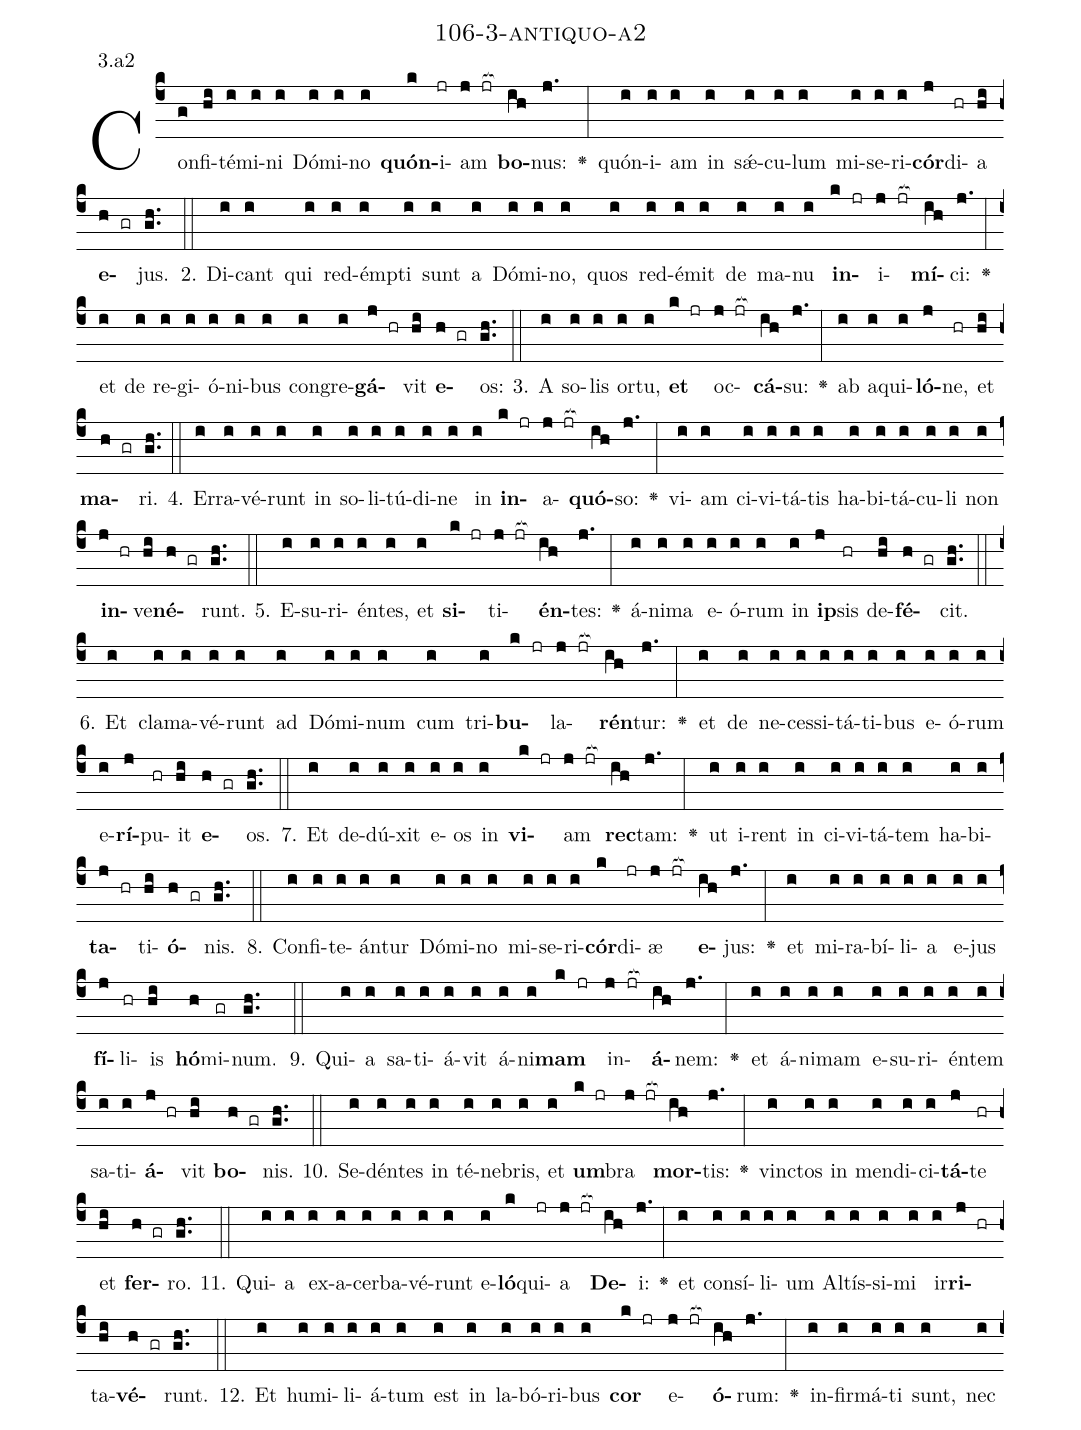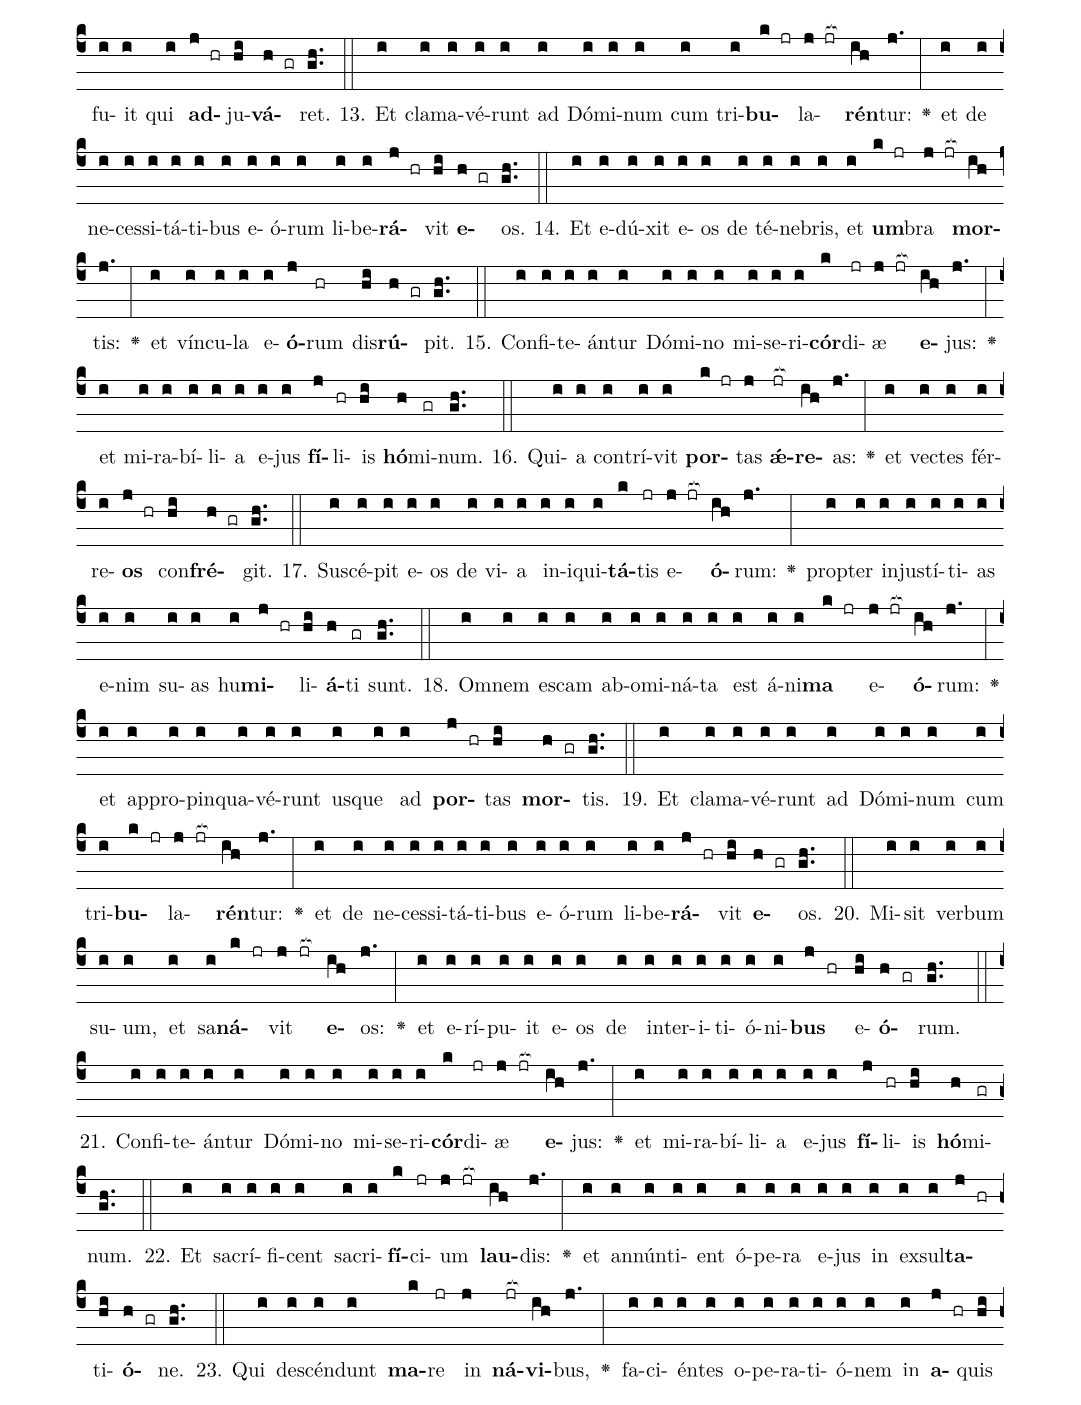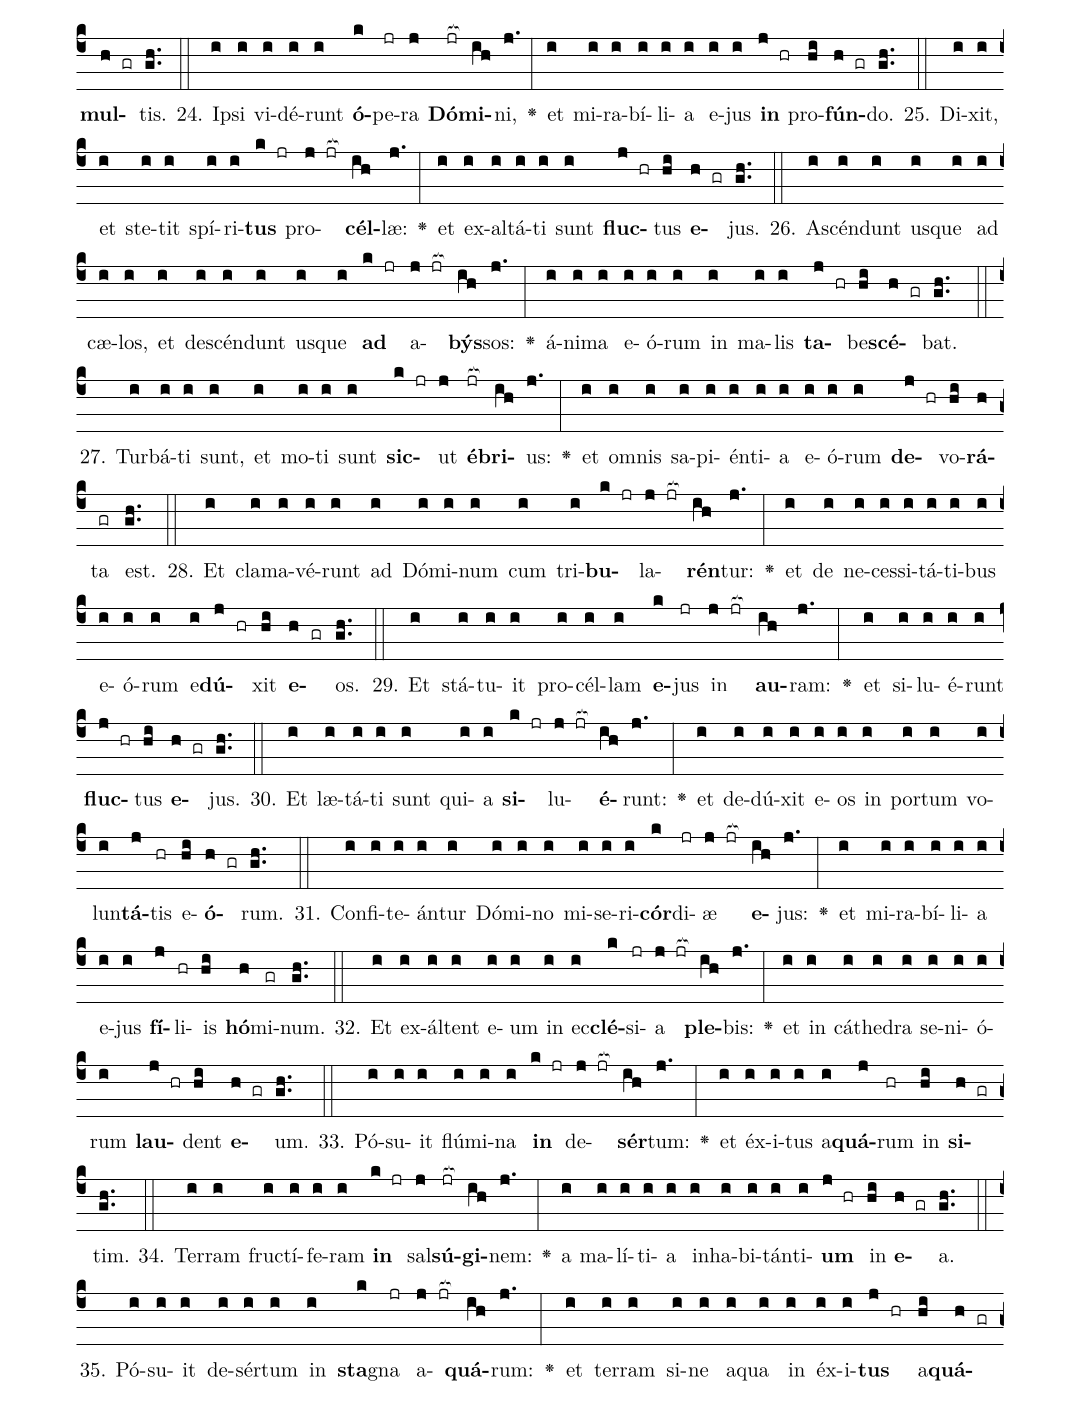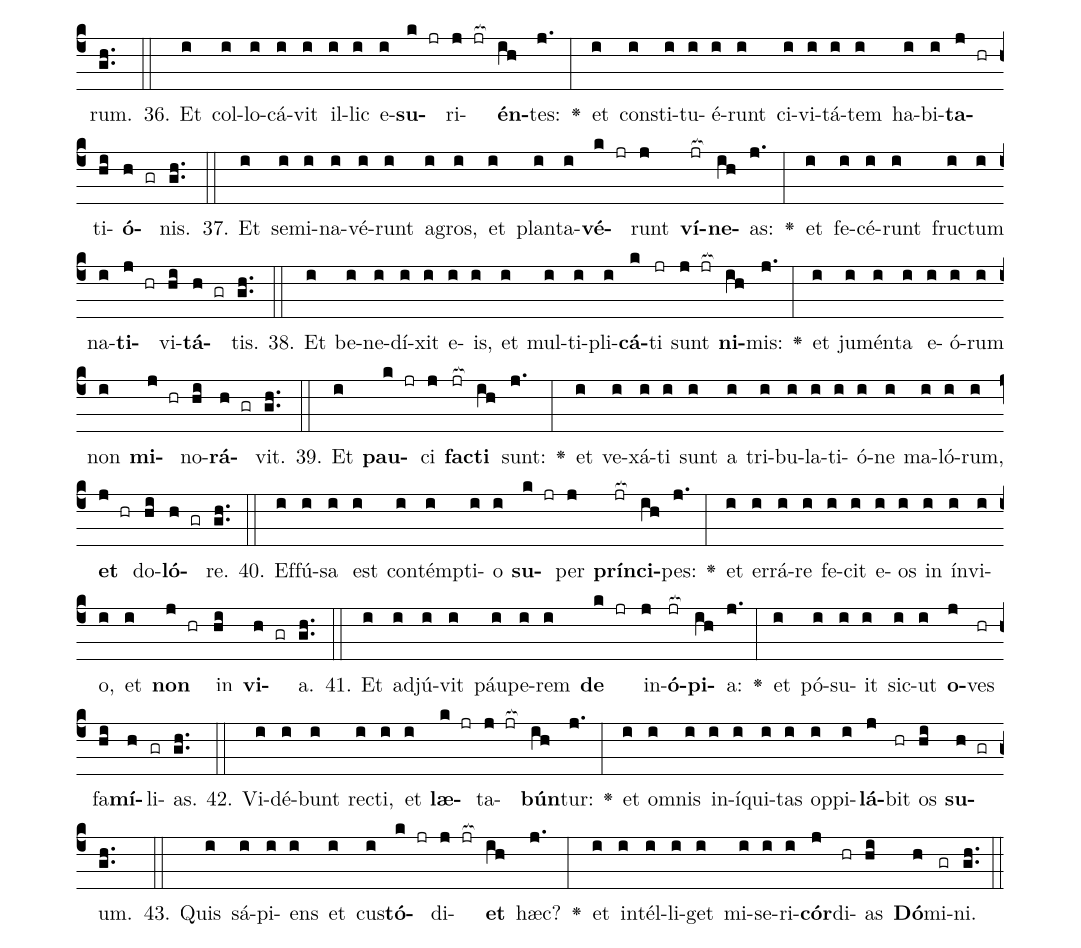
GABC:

name: 106-3-antiquo-a2;
annotation: 3.a2;
%%
(c4)Con(g)fi(hi)té(i)mi(i)ni(i) Dó(i)mi(i)no(i) <b>quón</b>(k)i(jr)am(j jr[ocb:1{]) <b>bo</b>(ih[ocb:0}])nus:(j.) <v>\greheightstar</v>(:) quón(i)i(i)am(i) in(i) sǽ(i)cu(i)lum(i) mi(i)se(i)ri(i)<b>cór</b>(j)di(hr)a(hi) <b>e</b>(h gr)jus.(gh..) (::)
2. Di(i)cant(i) qui(i) red(i)émp(i)ti(i) sunt(i) a(i) Dó(i)mi(i)no,(i) quos(i) red(i)é(i)mit(i) de(i) ma(i)nu(i) <b>in</b>(k jr)i(j jr[ocb:1{])<b>mí</b>(ih[ocb:0}])ci:(j.) <v>\greheightstar</v>(:) et(i) de(i) re(i)gi(i)ó(i)ni(i)bus(i) con(i)gre(i)<b>gá</b>(j hr)vit(hi) <b>e</b>(h gr)os:(gh..) (::)
3. A(i) so(i)lis(i) or(i)tu,(i) <b>et</b>(k jr) oc(j jr[ocb:1{])<b>cá</b>(ih[ocb:0}])su:(j.) <v>\greheightstar</v>(:) ab(i) a(i)qui(i)<b>ló</b>(j)ne,(hr) et(hi) <b>ma</b>(h gr)ri.(gh..) (::)
4. Er(i)ra(i)vé(i)runt(i) in(i) so(i)li(i)tú(i)di(i)ne(i) in(i) <b>in</b>(k jr)a(j jr[ocb:1{])<b>quó</b>(ih[ocb:0}])so:(j.) <v>\greheightstar</v>(:) vi(i)am(i) ci(i)vi(i)tá(i)tis(i) ha(i)bi(i)tá(i)cu(i)li(i) non(i) <b>in</b>(j hr)ve(hi)<b>né</b>(h gr)runt.(gh..) (::)
5. E(i)su(i)ri(i)én(i)tes,(i) et(i) <b>si</b>(k jr)ti(j jr[ocb:1{])<b>én</b>(ih[ocb:0}])tes:(j.) <v>\greheightstar</v>(:) á(i)ni(i)ma(i) e(i)ó(i)rum(i) in(i) <b>ip</b>(j)sis(hr) de(hi)<b>fé</b>(h gr)cit.(gh..) (::)
6. Et(i) cla(i)ma(i)vé(i)runt(i) ad(i) Dó(i)mi(i)num(i) cum(i) tri(i)<b>bu</b>(k jr)la(j jr[ocb:1{])<b>rén</b>(ih[ocb:0}])tur:(j.) <v>\greheightstar</v>(:) et(i) de(i) ne(i)ces(i)si(i)tá(i)ti(i)bus(i) e(i)ó(i)rum(i) e(i)<b>rí</b>(j)pu(hr)it(hi) <b>e</b>(h gr)os.(gh..) (::)
7. Et(i) de(i)dú(i)xit(i) e(i)os(i) in(i) <b>vi</b>(k jr)am(j jr[ocb:1{]) <b>rec</b>(ih[ocb:0}])tam:(j.) <v>\greheightstar</v>(:) ut(i) i(i)rent(i) in(i) ci(i)vi(i)tá(i)tem(i) ha(i)bi(i)<b>ta</b>(j hr)ti(hi)<b>ó</b>(h gr)nis.(gh..) (::)
8. Con(i)fi(i)te(i)án(i)tur(i) Dó(i)mi(i)no(i) mi(i)se(i)ri(i)<b>cór</b>(k)di(jr)æ(j jr[ocb:1{]) <b>e</b>(ih[ocb:0}])jus:(j.) <v>\greheightstar</v>(:) et(i) mi(i)ra(i)bí(i)li(i)a(i) e(i)jus(i) <b>fí</b>(j)li(hr)is(hi) <b>hó</b>(h)mi(gr)num.(gh..) (::)
9. Qui(i)a(i) sa(i)ti(i)á(i)vit(i) á(i)ni(i)<b>mam</b>(k jr) in(j jr[ocb:1{])<b>á</b>(ih[ocb:0}])nem:(j.) <v>\greheightstar</v>(:) et(i) á(i)ni(i)mam(i) e(i)su(i)ri(i)én(i)tem(i) sa(i)ti(i)<b>á</b>(j hr)vit(hi) <b>bo</b>(h gr)nis.(gh..) (::)
10. Se(i)dén(i)tes(i) in(i) té(i)ne(i)bris,(i) et(i) <b>um</b>(k jr)bra(j jr[ocb:1{]) <b>mor</b>(ih[ocb:0}])tis:(j.) <v>\greheightstar</v>(:) vinc(i)tos(i) in(i) men(i)di(i)ci(i)<b>tá</b>(j)te(hr) et(hi) <b>fer</b>(h gr)ro.(gh..) (::)
11. Qui(i)a(i) ex(i)a(i)cer(i)ba(i)vé(i)runt(i) e(i)<b>ló</b>(k)qui(jr)a(j jr[ocb:1{]) <b>De</b>(ih[ocb:0}])i:(j.) <v>\greheightstar</v>(:) et(i) con(i)sí(i)li(i)um(i) Al(i)tís(i)si(i)mi(i) ir(i)<b>ri</b>(j hr)ta(hi)<b>vé</b>(h gr)runt.(gh..) (::)
12. Et(i) hu(i)mi(i)li(i)á(i)tum(i) est(i) in(i) la(i)bó(i)ri(i)bus(i) <b>cor</b>(k jr) e(j jr[ocb:1{])<b>ó</b>(ih[ocb:0}])rum:(j.) <v>\greheightstar</v>(:) in(i)fir(i)má(i)ti(i) sunt,(i) nec(i) fu(i)it(i) qui(i) <b>ad</b>(j hr)ju(hi)<b>vá</b>(h gr)ret.(gh..) (::)
13. Et(i) cla(i)ma(i)vé(i)runt(i) ad(i) Dó(i)mi(i)num(i) cum(i) tri(i)<b>bu</b>(k jr)la(j jr[ocb:1{])<b>rén</b>(ih[ocb:0}])tur:(j.) <v>\greheightstar</v>(:) et(i) de(i) ne(i)ces(i)si(i)tá(i)ti(i)bus(i) e(i)ó(i)rum(i) li(i)be(i)<b>rá</b>(j hr)vit(hi) <b>e</b>(h gr)os.(gh..) (::)
14. Et(i) e(i)dú(i)xit(i) e(i)os(i) de(i) té(i)ne(i)bris,(i) et(i) <b>um</b>(k jr)bra(j jr[ocb:1{]) <b>mor</b>(ih[ocb:0}])tis:(j.) <v>\greheightstar</v>(:) et(i) vín(i)cu(i)la(i) e(i)<b>ó</b>(j)rum(hr) dis(hi)<b>rú</b>(h gr)pit.(gh..) (::)
15. Con(i)fi(i)te(i)án(i)tur(i) Dó(i)mi(i)no(i) mi(i)se(i)ri(i)<b>cór</b>(k)di(jr)æ(j jr[ocb:1{]) <b>e</b>(ih[ocb:0}])jus:(j.) <v>\greheightstar</v>(:) et(i) mi(i)ra(i)bí(i)li(i)a(i) e(i)jus(i) <b>fí</b>(j)li(hr)is(hi) <b>hó</b>(h)mi(gr)num.(gh..) (::)
16. Qui(i)a(i) con(i)trí(i)vit(i) <b>por</b>(k jr)tas(j) <b>ǽ</b>(jr[ocb:1{])<b>re</b>(ih[ocb:0}])as:(j.) <v>\greheightstar</v>(:) et(i) vec(i)tes(i) fér(i)re(i)<b>os</b>(j hr) con(hi)<b>fré</b>(h gr)git.(gh..) (::)
17. Su(i)scé(i)pit(i) e(i)os(i) de(i) vi(i)a(i) in(i)i(i)qui(i)<b>tá</b>(k)tis(jr) e(j jr[ocb:1{])<b>ó</b>(ih[ocb:0}])rum:(j.) <v>\greheightstar</v>(:) prop(i)ter(i) in(i)jus(i)tí(i)ti(i)as(i) e(i)nim(i) su(i)as(i) hu(i)<b>mi</b>(j hr)li(hi)<b>á</b>(h)ti(gr) sunt.(gh..) (::)
18. Om(i)nem(i) es(i)cam(i) ab(i)o(i)mi(i)ná(i)ta(i) est(i) á(i)ni(i)<b>ma</b>(k jr) e(j jr[ocb:1{])<b>ó</b>(ih[ocb:0}])rum:(j.) <v>\greheightstar</v>(:) et(i) ap(i)pro(i)pin(i)qua(i)vé(i)runt(i) us(i)que(i) ad(i) <b>por</b>(j hr)tas(hi) <b>mor</b>(h gr)tis.(gh..) (::)
19. Et(i) cla(i)ma(i)vé(i)runt(i) ad(i) Dó(i)mi(i)num(i) cum(i) tri(i)<b>bu</b>(k jr)la(j jr[ocb:1{])<b>rén</b>(ih[ocb:0}])tur:(j.) <v>\greheightstar</v>(:) et(i) de(i) ne(i)ces(i)si(i)tá(i)ti(i)bus(i) e(i)ó(i)rum(i) li(i)be(i)<b>rá</b>(j hr)vit(hi) <b>e</b>(h gr)os.(gh..) (::)
20. Mi(i)sit(i) ver(i)bum(i) su(i)um,(i) et(i) sa(i)<b>ná</b>(k jr)vit(j jr[ocb:1{]) <b>e</b>(ih[ocb:0}])os:(j.) <v>\greheightstar</v>(:) et(i) e(i)rí(i)pu(i)it(i) e(i)os(i) de(i) in(i)ter(i)i(i)ti(i)ó(i)ni(i)<b>bus</b>(j hr) e(hi)<b>ó</b>(h gr)rum.(gh..) (::)
21. Con(i)fi(i)te(i)án(i)tur(i) Dó(i)mi(i)no(i) mi(i)se(i)ri(i)<b>cór</b>(k)di(jr)æ(j jr[ocb:1{]) <b>e</b>(ih[ocb:0}])jus:(j.) <v>\greheightstar</v>(:) et(i) mi(i)ra(i)bí(i)li(i)a(i) e(i)jus(i) <b>fí</b>(j)li(hr)is(hi) <b>hó</b>(h)mi(gr)num.(gh..) (::)
22. Et(i) sa(i)crí(i)fi(i)cent(i) sa(i)cri(i)<b>fí</b>(k)ci(jr)um(j jr[ocb:1{]) <b>lau</b>(ih[ocb:0}])dis:(j.) <v>\greheightstar</v>(:) et(i) an(i)nún(i)ti(i)ent(i) ó(i)pe(i)ra(i) e(i)jus(i) in(i) ex(i)sul(i)<b>ta</b>(j hr)ti(hi)<b>ó</b>(h gr)ne.(gh..) (::)
23. Qui(i) de(i)scén(i)dunt(i) <b>ma</b>(k)re(jr) in(j) <b>ná</b>(jr[ocb:1{])<b>vi</b>(ih[ocb:0}])bus,(j.) <v>\greheightstar</v>(:) fa(i)ci(i)én(i)tes(i) o(i)pe(i)ra(i)ti(i)ó(i)nem(i) in(i) <b>a</b>(j hr)quis(hi) <b>mul</b>(h gr)tis.(gh..) (::)
24. Ip(i)si(i) vi(i)dé(i)runt(i) <b>ó</b>(k)pe(jr)ra(j) <b>Dó</b>(jr[ocb:1{])<b>mi</b>(ih[ocb:0}])ni,(j.) <v>\greheightstar</v>(:) et(i) mi(i)ra(i)bí(i)li(i)a(i) e(i)jus(i) <b>in</b>(j hr) pro(hi)<b>fún</b>(h gr)do.(gh..) (::)
25. Di(i)xit,(i) et(i) ste(i)tit(i) spí(i)ri(i)<b>tus</b>(k jr) pro(j jr[ocb:1{])<b>cél</b>(ih[ocb:0}])læ:(j.) <v>\greheightstar</v>(:) et(i) ex(i)al(i)tá(i)ti(i) sunt(i) <b>fluc</b>(j hr)tus(hi) <b>e</b>(h gr)jus.(gh..) (::)
26. A(i)scén(i)dunt(i) us(i)que(i) ad(i) cæ(i)los,(i) et(i) de(i)scén(i)dunt(i) us(i)que(i) <b>ad</b>(k jr) a(j jr[ocb:1{])<b>býs</b>(ih[ocb:0}])sos:(j.) <v>\greheightstar</v>(:) á(i)ni(i)ma(i) e(i)ó(i)rum(i) in(i) ma(i)lis(i) <b>ta</b>(j hr)be(hi)<b>scé</b>(h gr)bat.(gh..) (::)
27. Tur(i)bá(i)ti(i) sunt,(i) et(i) mo(i)ti(i) sunt(i) <b>sic</b>(k jr)ut(j) <b>é</b>(jr[ocb:1{])<b>bri</b>(ih[ocb:0}])us:(j.) <v>\greheightstar</v>(:) et(i) om(i)nis(i) sa(i)pi(i)én(i)ti(i)a(i) e(i)ó(i)rum(i) <b>de</b>(j hr)vo(hi)<b>rá</b>(h)ta(gr) est.(gh..) (::)
28. Et(i) cla(i)ma(i)vé(i)runt(i) ad(i) Dó(i)mi(i)num(i) cum(i) tri(i)<b>bu</b>(k jr)la(j jr[ocb:1{])<b>rén</b>(ih[ocb:0}])tur:(j.) <v>\greheightstar</v>(:) et(i) de(i) ne(i)ces(i)si(i)tá(i)ti(i)bus(i) e(i)ó(i)rum(i) e(i)<b>dú</b>(j hr)xit(hi) <b>e</b>(h gr)os.(gh..) (::)
29. Et(i) stá(i)tu(i)it(i) pro(i)cél(i)lam(i) <b>e</b>(k)jus(jr) in(j jr[ocb:1{]) <b>au</b>(ih[ocb:0}])ram:(j.) <v>\greheightstar</v>(:) et(i) si(i)lu(i)é(i)runt(i) <b>fluc</b>(j hr)tus(hi) <b>e</b>(h gr)jus.(gh..) (::)
30. Et(i) læ(i)tá(i)ti(i) sunt(i) qui(i)a(i) <b>si</b>(k jr)lu(j jr[ocb:1{])<b>é</b>(ih[ocb:0}])runt:(j.) <v>\greheightstar</v>(:) et(i) de(i)dú(i)xit(i) e(i)os(i) in(i) por(i)tum(i) vo(i)lun(i)<b>tá</b>(j)tis(hr) e(hi)<b>ó</b>(h gr)rum.(gh..) (::)
31. Con(i)fi(i)te(i)án(i)tur(i) Dó(i)mi(i)no(i) mi(i)se(i)ri(i)<b>cór</b>(k)di(jr)æ(j jr[ocb:1{]) <b>e</b>(ih[ocb:0}])jus:(j.) <v>\greheightstar</v>(:) et(i) mi(i)ra(i)bí(i)li(i)a(i) e(i)jus(i) <b>fí</b>(j)li(hr)is(hi) <b>hó</b>(h)mi(gr)num.(gh..) (::)
32. Et(i) ex(i)ál(i)tent(i) e(i)um(i) in(i) ec(i)<b>clé</b>(k)si(jr)a(j jr[ocb:1{]) <b>ple</b>(ih[ocb:0}])bis:(j.) <v>\greheightstar</v>(:) et(i) in(i) cá(i)the(i)dra(i) se(i)ni(i)ó(i)rum(i) <b>lau</b>(j hr)dent(hi) <b>e</b>(h gr)um.(gh..) (::)
33. Pó(i)su(i)it(i) flú(i)mi(i)na(i) <b>in</b>(k jr) de(j jr[ocb:1{])<b>sér</b>(ih[ocb:0}])tum:(j.) <v>\greheightstar</v>(:) et(i) éx(i)i(i)tus(i) a(i)<b>quá</b>(j)rum(hr) in(hi) <b>si</b>(h gr)tim.(gh..) (::)
34. Ter(i)ram(i) fruc(i)tí(i)fe(i)ram(i) <b>in</b>(k jr) sal(j)<b>sú</b>(jr[ocb:1{])<b>gi</b>(ih[ocb:0}])nem:(j.) <v>\greheightstar</v>(:) a(i) ma(i)lí(i)ti(i)a(i) in(i)ha(i)bi(i)tán(i)ti(i)<b>um</b>(j hr) in(hi) <b>e</b>(h gr)a.(gh..) (::)
35. Pó(i)su(i)it(i) de(i)sér(i)tum(i) in(i) <b>sta</b>(k)gna(jr) a(j jr[ocb:1{])<b>quá</b>(ih[ocb:0}])rum:(j.) <v>\greheightstar</v>(:) et(i) ter(i)ram(i) si(i)ne(i) a(i)qua(i) in(i) éx(i)i(i)<b>tus</b>(j hr) a(hi)<b>quá</b>(h gr)rum.(gh..) (::)
36. Et(i) col(i)lo(i)cá(i)vit(i) il(i)lic(i) e(i)<b>su</b>(k jr)ri(j jr[ocb:1{])<b>én</b>(ih[ocb:0}])tes:(j.) <v>\greheightstar</v>(:) et(i) con(i)sti(i)tu(i)é(i)runt(i) ci(i)vi(i)tá(i)tem(i) ha(i)bi(i)<b>ta</b>(j hr)ti(hi)<b>ó</b>(h gr)nis.(gh..) (::)
37. Et(i) se(i)mi(i)na(i)vé(i)runt(i) a(i)gros,(i) et(i) plan(i)ta(i)<b>vé</b>(k jr)runt(j) <b>ví</b>(jr[ocb:1{])<b>ne</b>(ih[ocb:0}])as:(j.) <v>\greheightstar</v>(:) et(i) fe(i)cé(i)runt(i) fruc(i)tum(i) na(i)<b>ti</b>(j hr)vi(hi)<b>tá</b>(h gr)tis.(gh..) (::)
38. Et(i) be(i)ne(i)dí(i)xit(i) e(i)is,(i) et(i) mul(i)ti(i)pli(i)<b>cá</b>(k)ti(jr) sunt(j jr[ocb:1{]) <b>ni</b>(ih[ocb:0}])mis:(j.) <v>\greheightstar</v>(:) et(i) ju(i)mén(i)ta(i) e(i)ó(i)rum(i) non(i) <b>mi</b>(j hr)no(hi)<b>rá</b>(h gr)vit.(gh..) (::)
39. Et(i) <b>pau</b>(k jr)ci(j) <b>fac</b>(jr[ocb:1{])<b>ti</b>(ih[ocb:0}]) sunt:(j.) <v>\greheightstar</v>(:) et(i) ve(i)xá(i)ti(i) sunt(i) a(i) tri(i)bu(i)la(i)ti(i)ó(i)ne(i) ma(i)ló(i)rum,(i) <b>et</b>(j hr) do(hi)<b>ló</b>(h gr)re.(gh..) (::)
40. Ef(i)fú(i)sa(i) est(i) con(i)témp(i)ti(i)o(i) <b>su</b>(k jr)per(j) <b>prín</b>(jr[ocb:1{])<b>ci</b>(ih[ocb:0}])pes:(j.) <v>\greheightstar</v>(:) et(i) er(i)rá(i)re(i) fe(i)cit(i) e(i)os(i) in(i) ín(i)vi(i)o,(i) et(i) <b>non</b>(j hr) in(hi) <b>vi</b>(h gr)a.(gh..) (::)
41. Et(i) ad(i)jú(i)vit(i) páu(i)pe(i)rem(i) <b>de</b>(k jr) in(j)<b>ó</b>(jr[ocb:1{])<b>pi</b>(ih[ocb:0}])a:(j.) <v>\greheightstar</v>(:) et(i) pó(i)su(i)it(i) sic(i)ut(i) <b>o</b>(j)ves(hr) fa(hi)<b>mí</b>(h)li(gr)as.(gh..) (::)
42. Vi(i)dé(i)bunt(i) rec(i)ti,(i) et(i) <b>læ</b>(k jr)ta(j jr[ocb:1{])<b>bún</b>(ih[ocb:0}])tur:(j.) <v>\greheightstar</v>(:) et(i) om(i)nis(i) in(i)í(i)qui(i)tas(i) op(i)pi(i)<b>lá</b>(j)bit(hr) os(hi) <b>su</b>(h gr)um.(gh..) (::)
43. Quis(i) sá(i)pi(i)ens(i) et(i) cus(i)<b>tó</b>(k jr)di(j jr[ocb:1{])<b>et</b>(ih[ocb:0}]) hæc?(j.) <v>\greheightstar</v>(:) et(i) in(i)tél(i)li(i)get(i) mi(i)se(i)ri(i)<b>cór</b>(j)di(hr)as(hi) <b>Dó</b>(h)mi(gr)ni.(gh..) (::)
